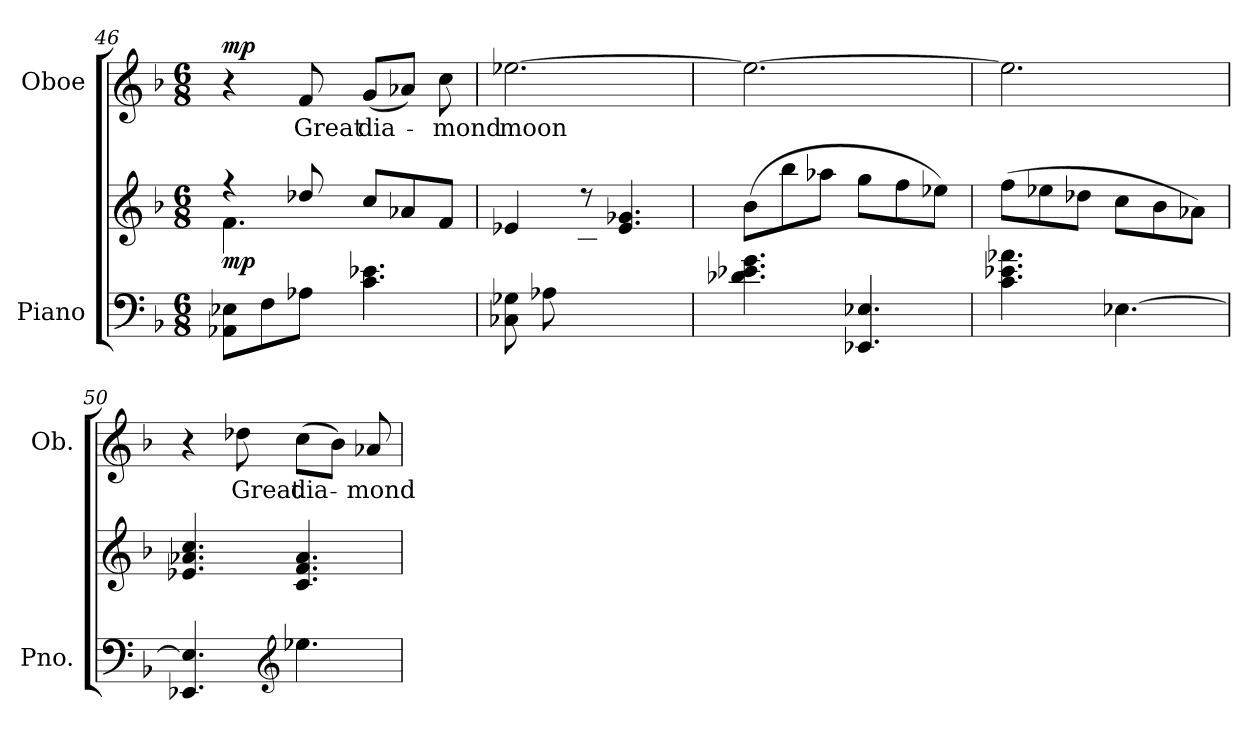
**kern	**kern	**dynam	**kern	**text	**dynam
*part2	*part2	*part2	*part1	*part1	*part1
*staff3	*staff2	*staff2/3	*staff1	*staff1	*staff1
*I"Piano	*	*	*I"Oboe	*	*
*I'Pno.	*	*	*I'Ob.	*	*
*clefF4	*clefG2	*	*clefG2	*	*
*k[b-]	*k[b-]	*	*k[b-]	*	*
*M6/8	*M6/8	*	*M6/8	*	*
=46	=46	=46	=46	=46	=46
*	*^	*	*	*	*
!	!	!	!LO:DY:b	!	!	!LO:DY:a
8AA-X\ 8E-X\L	4r	4.f\	mp	4r	.	mp
8F\	.	.	.	.	.	.
!	!	!	!	!	!LO:LY:b	!
8A-X\J	8dd-X/	.	.	8f/	Great	.
!	!	!	!	!	!LO:LY:b	!
4.c\ 4.e-X\	8cc/L	4.ryy	.	(8g/L	dia-	.
.	8a-X/	.	.	8a-X/J)	.	.
!	!	!	!	!	!LO:LY:b	!
.	8f/J	.	.	8cc\	-mond	.
!!LO:LB:g=z
=47	=47	=47	=47	=47	=47	=47
!	!	!	!	!	!LO:LY:b	!
(8C-X\ 8G-X\L	4e-X/	4ryy	.	[2.ee-X\	moon	.
8A-X\	.	.	.	.	.	.
8ryy	8r	8c-X\J)	.	.	.	.
4.ryy	4.e-/ 4.g-X/	4.ryy	.	.	.	.
*	*v	*v	*	*	*	*
=48	=48	=48	=48	=48	=48
4.d-X\ 4.e-X\ 4.g\	(8b-\L	.	2.ee-\_	.	.
.	8bb-\	.	.	.	.
.	8aa-X\J	.	.	.	.
4.EE-X/ 4.E-X/	8gg\L	.	.	.	.
.	8ff\	.	.	.	.
.	8ee-X\J)	.	.	.	.
=49	=49	=49	=49	=49	=49
4.c\ 4.e-X\ 4.a-X\	(8ff\L	.	2.ee-\]	.	.
.	8ee-X\	.	.	.	.
.	8dd-X\J	.	.	.	.
[4.E-X\	8cc\L	.	.	.	.
.	8b-\	.	.	.	.
.	8a-X\J)	.	.	.	.
=50	=50	=50	=50	=50	=50
4.EE-X/ 4.E-/]	4.e-X/ 4.a-X/ 4.cc/	.	4r	.	.
!	!	!	!	!LO:LY:b	!
.	.	.	8dd-X\	Great	.
*clefG2	*	*	*	*	*
!	!	!	!	!LO:LY:b	!
4.ee-X\	4.c/ 4.f/ 4.a-/	.	(8cc\L	dia-	.
.	.	.	8b-\J)	.	.
!	!	!	!	!LO:LY:b	!
.	.	.	8a-X/	-mond	.
=	=	=	=	=	=
*-	*-	*-	*-	*-	*-
